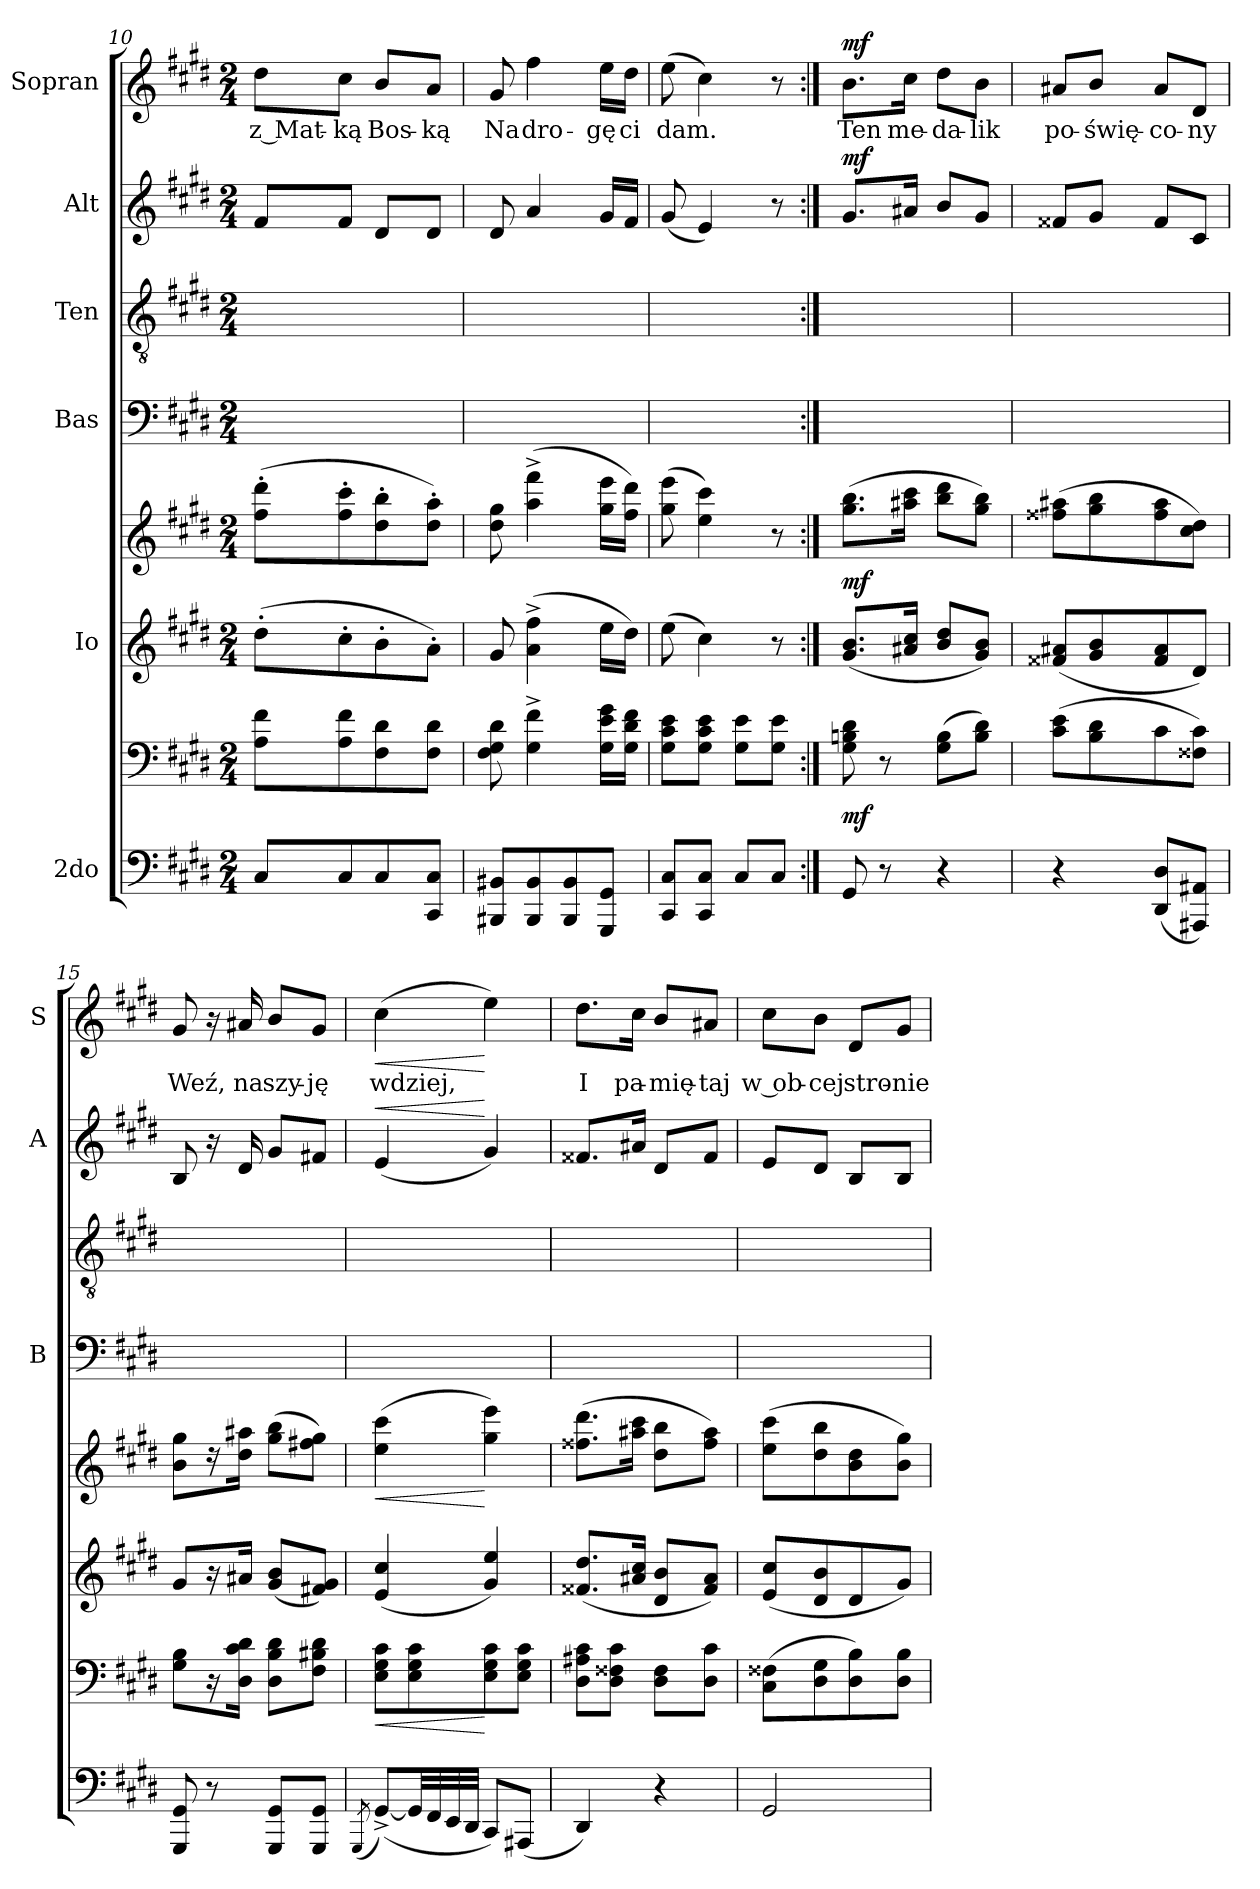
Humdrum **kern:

**kern	**kern	**dynam	**kern	**kern	**dynam	**kern	**kern	**kern	**dynam	**kern	**text	**dynam
*part6	*part6	*part6	*part5	*part5	*part5	*part4	*part3	*part2	*part2	*part1	*part1	*part1
*staff8	*staff7	*staff7/8	*staff6	*staff5	*staff5/6	*staff4	*staff3	*staff2	*staff2	*staff1	*staff1	*staff1
*I"2do	*	*	*I"Io	*	*	*I"Bas	*I"Ten	*I"Alt	*	*I"Sopran	*	*
*	*	*	*	*	*	*I'B	*	*I'A	*	*I'S	*	*
*clefF4	*clefF4	*	*clefG2	*clefG2	*	*clefF4	*clefGv2	*clefG2	*	*clefG2	*	*
*k[f#c#g#d#]	*k[f#c#g#d#]	*	*k[f#c#g#d#]	*k[f#c#g#d#]	*	*k[f#c#g#d#]	*k[f#c#g#d#]	*k[f#c#g#d#]	*	*k[f#c#g#d#]	*	*
*c#:	*c#:	*	*c#:	*c#:	*	*c#:	*c#:	*c#:	*	*c#:	*	*
*M2/4	*M2/4	*	*M2/4	*M2/4	*	*M2/4	*M2/4	*M2/4	*	*M2/4	*	*
=10	=10	=10	=10	=10	=10	=10	=10	=10	=10	=10	=10	=10
8C#/L	8A\ 8f#\L	.	(8dd#'\L	(8ff#'\ 8ddd#'\L	.	2ryy	2ryy	8f#/L	.	8dd#\L	z Mat-	.
8C#/	8A\ 8f#\	.	8cc#'\	8ff#'\ 8ccc#'\	.	.	.	8f#/J	.	8cc#\J	-ką	.
8C#/	8F#\ 8d#\	.	8b'\	8dd#'\ 8bb'\	.	.	.	8d#/L	.	8b/L	Bos-	.
8CC#/ 8C#/J	8F#\ 8d#\J	.	8a'\J)	8dd#'\ 8aa'\J)	.	.	.	8d#/J	.	8a/J	-ką	.
=11	=11	=11	=11	=11	=11	=11	=11	=11	=11	=11	=11	=11
8BBB#X/ 8BB#X/L	8F#\ 8G#\ 8d#\	.	8g#/	8dd#\ 8gg#\	.	2ryy	2ryy	8d#/	.	8g#/	Na	.
8BBB#/ 8BB#/	4G#^\ 4f#^\	.	(4a^\ 4ff#^\	(4aa^\ 4fff#^\	.	.	.	4a/	.	4ff#\	dro-	.
8BBB#/ 8BB#/	.	.	.	.	.	.	.	.	.	.	.	.
8GGG#/ 8GG#/J	16G#\ 16e\ 16g#\LL	.	16ee\LL	16gg#\ 16eee\LL	.	.	.	16g#/LL	.	16ee\LL	-gę	.
.	16G#\ 16d#\ 16f#\JJ	.	16dd#\JJ)	16ff#\ 16ddd#\JJ)	.	.	.	16f#/JJ	.	16dd#\JJ	ci	.
=12	=12	=12	=12	=12	=12	=12	=12	=12	=12	=12	=12	=12
8CC#/ 8C#/L	8G#\ 8c#\ 8e\L	.	(8ee\	(8gg#\ 8eee\	.	2ryy	2ryy	(8g#/	.	(8ee\	dam.	.
8CC#/ 8C#/J	8G#\ 8c#\ 8e\J	.	4cc#\)	4ee\ 4ccc#\)	.	.	.	4e/)	.	4cc#\)	.	.
8C#/L	8G#\ 8e\L	.	.	.	.	.	.	.	.	.	.	.
8C#/J	8G#\ 8e\J	.	8r	8r	.	.	.	8r	.	8r	.	.
=13:|!	=13:|!	=13:|!	=13:|!	=13:|!	=13:|!	=13:|!	=13:|!	=13:|!	=13:|!	=13:|!	=13:|!	=13:|!
!	!	!	!	!	!	!	!	!	!LO:DY:a	!	!	!LO:DY:a
8GG#/	8G#\ 8Bn\ 8d#\	mf	(8.g#/ 8.b/L	(8.gg#\ 8.bb\L	mf	2ryy	2ryy	8.g#/L	mf	8.b\L	Ten	mf
8r	8r	.	.	.	.	.	.	.	.	.	.	.
.	.	.	16a#X/ 16cc#/Jk	16aa#X\ 16ccc#\Jk	.	.	.	16a#X/Jk	.	16cc#\Jk	me-	.
4r	(8G#\ 8B\L	.	8b/ 8dd#/L	8bb\ 8ddd#\L	.	.	.	8b/L	.	8dd#\L	-da-	.
.	8B\ 8d#\J)	.	8g#/ 8b/J)	8gg#\ 8bb\J)	.	.	.	8g#/J	.	8b\J	-lik	.
=14	=14	=14	=14	=14	=14	=14	=14	=14	=14	=14	=14	=14
4r	(8c#\ 8e\L	.	(8f##X/ 8a#X/L	(8ff##X\ 8aa#X\L	.	2ryy	2ryy	8f##X/L	.	8a#X/L	po-	.
.	8B\ 8d#\	.	8g#/ 8b/	8gg#\ 8bb\	.	.	.	8g#/J	.	8b/J	-świę-	.
(8DD#/ 8D#/L	8c#\	.	8f##/ 8a#/	8ff##\ 8aa#\	.	.	.	8f##/L	.	8a#/L	-co-	.
8AAA#X/ 8AA#X/J)	8F##X\ 8c#\J)	.	8d#/J)	8cc#\ 8dd#\J)	.	.	.	8c#/J	.	8d#/J	-ny	.
=15	=15	=15	=15	=15	=15	=15	=15	=15	=15	=15	=15	=15
8GGG#/ 8GG#/	8G#\ 8B\L	.	8g#/L	8b\ 8gg#\L	.	2ryy	2ryy	8B/	.	8g#/	Weź,	.
8r	16r	.	16r	16r	.	.	.	16r	.	16r	.	.
.	16D#\ 16c#\ 16d#\Jk	.	16a#X/Jk	16dd#\ 16aa#X\Jk	.	.	.	16d#/	.	16a#X/	na	.
8GGG#/ 8GG#/L	8D#\ 8B\ 8d#\L	.	(8g#/ 8b/L	(8gg#\ 8bb\L	.	.	.	8g#/L	.	8b/L	szy-	.
8GGG#/ 8GG#/J	8F#\ 8B#X\ 8d#\J	.	8f#X/ 8g#/J)	8ff#X\ 8gg#\J)	.	.	.	8f#X/J	.	8g#/J	-ję	.
=16	=16	=16	=16	=16	=16	=16	=16	=16	=16	=16	=16	=16
(8qGGG#/	.	.	.	.	.	.	.	.	.	.	.	.
!	!	!LO:HP:b	!	!	!LO:HP:b	!	!	!	!LO:HP:a	!	!	!LO:HP:b
([8GG#^>/L)	8E\ 8G#\ 8c#\L	<	(4e/ 4cc#/	(4ee\ 4ccc#\	<	2ryy	2ryy	(4e/	<	(4cc#\	wdziej,	<
32GG#/LL]	8E\ 8G#\ 8c#\	.	.	.	.	.	.	.	.	.	.	.
32FF#/	.	.	.	.	.	.	.	.	.	.	.	.
32EE/	.	.	.	.	.	.	.	.	.	.	.	.
32DD#/JJJ	.	.	.	.	.	.	.	.	.	.	.	.
8CC#/L)	8E\ 8G#\ 8c#\	[	4g#/ 4ee/)	4gg#\ 4eee\)	[	.	.	4g#/)	[	4ee\)	.	[
(8AAA#X/J	8E\ 8G#\ 8c#\J	.	.	.	.	.	.	.	.	.	.	.
=17	=17	=17	=17	=17	=17	=17	=17	=17	=17	=17	=17	=17
4DD#/)	8D#\ 8A#X\ 8c#\L	.	(8.f##X/ 8.dd#/L	(8.ff##X\ 8.ddd#\L	.	2ryy	2ryy	8.f##X/L	.	8.dd#\L	I	.
.	8D#\ 8F##X\ 8c#\J	.	.	.	.	.	.	.	.	.	.	.
.	.	.	16a#X/ 16cc#/Jk	16aa#X\ 16ccc#\Jk	.	.	.	16a#X/Jk	.	16cc#\Jk	pa-	.
4r	8D#\ 8F##\L	.	8d#/ 8b/L	8dd#\ 8bb\L	.	.	.	8d#/L	.	8b/L	-mię-	.
.	8D#\ 8c#\J	.	8f##/ 8a#/J)	8ff##\ 8aa#\J)	.	.	.	8f##/J	.	8a#X/J	-taj	.
=18	=18	=18	=18	=18	=18	=18	=18	=18	=18	=18	=18	=18
2GG#/	(8C#\ 8F##X\L	.	(8e/ 8cc#/L	(8ee\ 8ccc#\L	.	2ryy	2ryy	8e/L	.	8cc#\L	w ob-	.
.	8D#\ 8G#\	.	8d#/ 8b/	8dd#\ 8bb\	.	.	.	8d#/J	.	8b\J	-cej	.
.	8D#\ 8B\)	.	8d#/	8b\ 8dd#\	.	.	.	8B/L	.	8d#/L	stro-	.
.	8D#\ 8B\J	.	8g#/J)	8b\ 8gg#\J)	.	.	.	8B/J	.	8g#/J	-nie	.
=	=	=	=	=	=	=	=	=	=	=	=	=
*-	*-	*-	*-	*-	*-	*-	*-	*-	*-	*-	*-	*-
